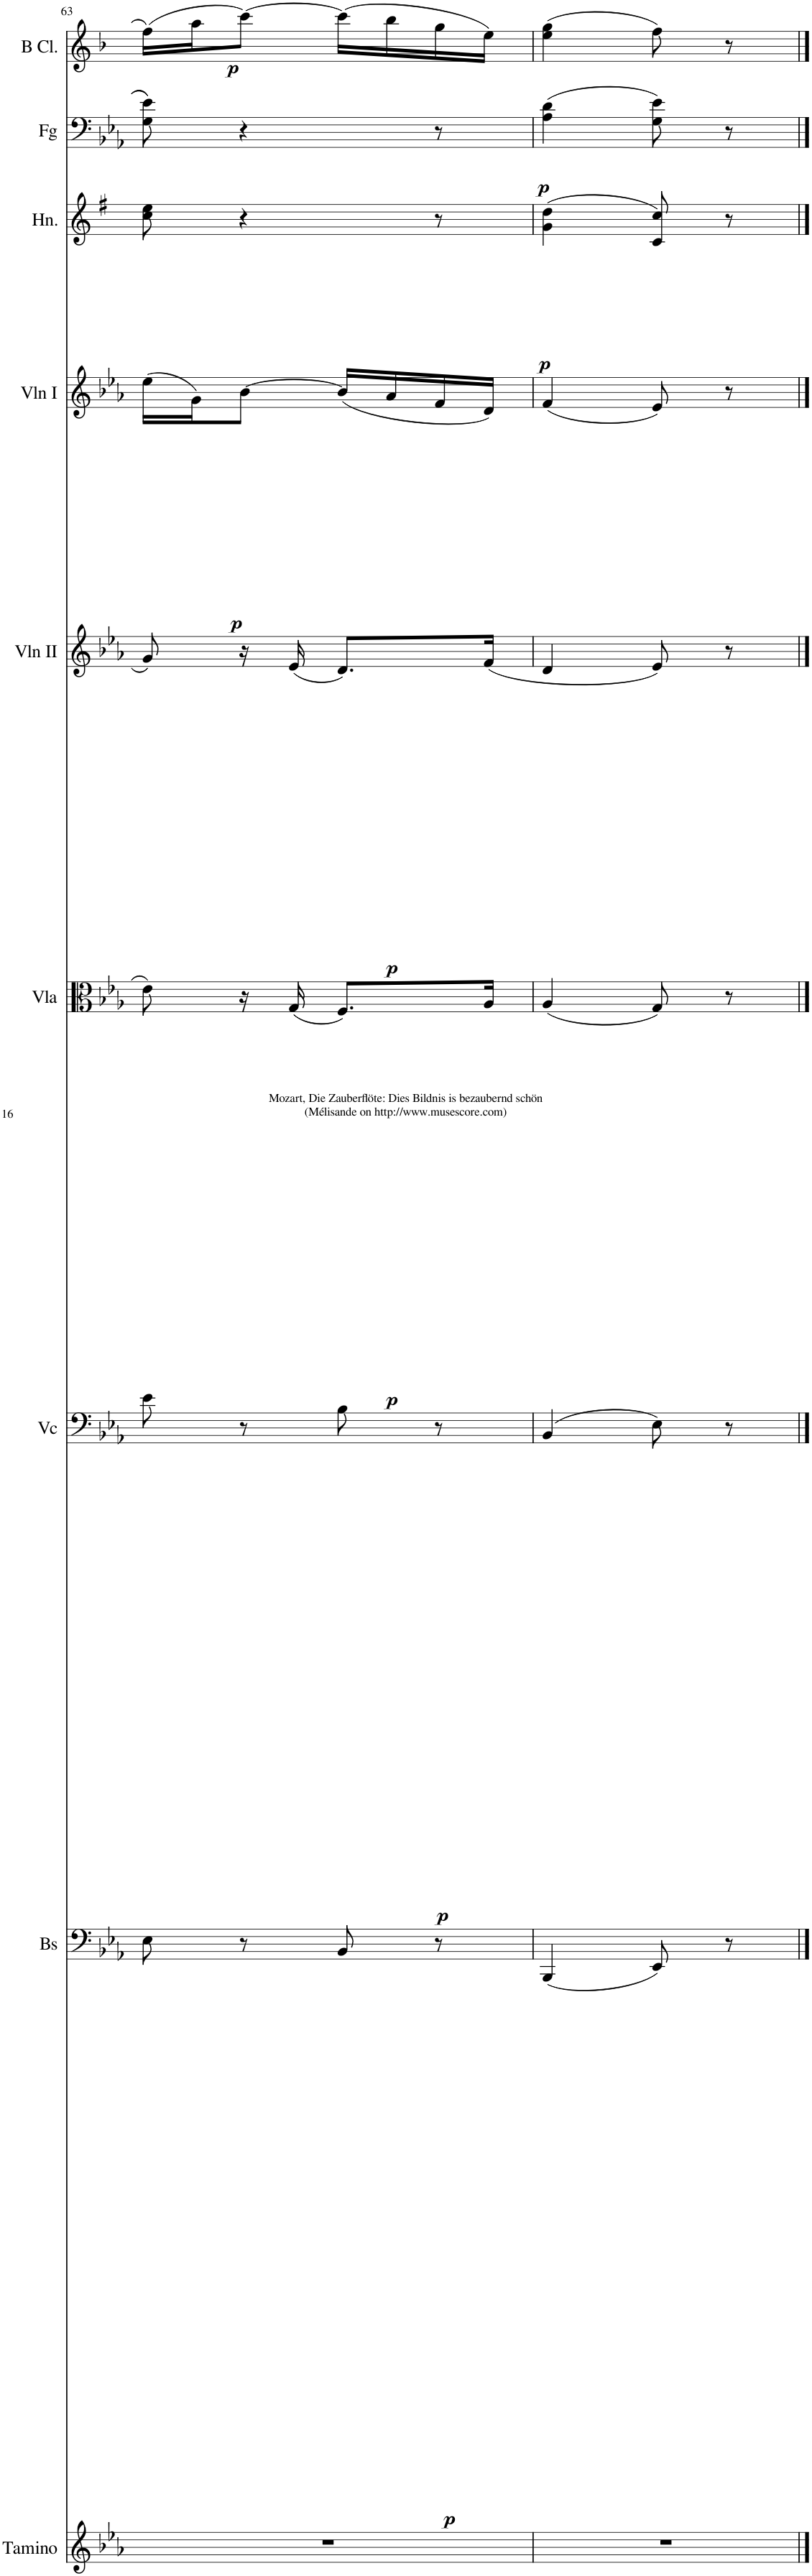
**kern	**kern	**dynam	**kern	**dynam	**kern	**dynam	**kern	**dynam	**kern	**dynam	**kern	**dynam	**kern	**dynam	**kern	**dynam
*part9	*part8	*part8	*part7	*part7	*part6	*part6	*part5	*part5	*part4	*part4	*part3	*part3	*part2	*part2	*part1	*part1
*staff9	*staff8	*staff8	*staff7	*staff7	*staff6	*staff6	*staff5	*staff5	*staff4	*staff4	*staff3	*staff3	*staff2	*staff2	*staff1	*staff1
*I"Tamino	*I"Basso	*	*I"Vc	*	*I"Viola	*	*I"Violini II	*	*I"Violini I	*	*I"E Horn	*	*I"Fagotti	*	*I"B Clarinet	*
*I'Tamino	*I'Bs	*	*I'Vc	*	*I'Vla	*	*I'Vln II	*	*I'Vln I	*	*I'Hn.	*	*I'Fg	*	*I'B Cl.	*
!!LO:PB:g=z
*clefG2	*clefF4	*	*clefF4	*	*clefC3	*	*clefG2	*	*clefG2	*	*clefG2	*	*clefF4	*	*clefG2	*
*	*Trd7c12	*	*	*	*	*	*	*	*	*	*Trd5c9	*	*	*	*Trd1c2	*
*k[b-e-a-]	*k[b-e-a-]	*	*k[b-e-a-]	*	*k[b-e-a-]	*	*k[b-e-a-]	*	*k[b-e-a-]	*	*k[f#]	*	*k[b-e-a-]	*	*k[b-]	*
*M2/4	*M2/4	*	*M2/4	*	*M2/4	*	*	*	*	*	*M2/4	*	*M2/4	*	*M2/4	*
=63	=63	=63	=63	=63	=63	=63	=63	=63	=63	=63	=63	=63	=63	=63	=63	=63
2r	8E-\	.	8e-\	.	8e-\	.	8g/	.	(16ee-\LL	.	8cc\ 8ee\	.	8G\ 8e-\	.	(16ff\LL	.
!	!	!	!	!	!	!	!	!	!	!LO:DY:b	!	!	!	!	!	!LO:DY:b
.	.	.	.	.	.	.	.	.	16g\J)	p	.	.	.	.	16aa\J	p
.	8r	.	8r	.	16r	.	16r	.	[8b-\J	.	4r	.	4r	.	[8ccc\J)	.
!	!	!	!	!	!	!LO:DY:b	!	!LO:DY:b	!	!	!	!	!	!	!	!
.	.	.	.	.	(16G/	p	(16e-/	p	.	.	.	.	.	.	.	.
!	!	!LO:DY:b	!	!LO:DY:b	!	!	!	!	!	!	!	!	!	!	!	!
.	8BB-/	p	8B-\	p	8.F/L)	.	8.d/L)	.	(16b-/LL]	.	.	.	.	.	(16ccc\LL]	.
.	.	.	.	.	.	.	.	.	16a-/	.	.	.	.	.	16bb-\	.
.	8r	.	8r	.	.	.	.	.	16f/	.	8r	.	8r	.	16gg\	.
.	.	.	.	.	16A-/Jk	.	(16f/Jk	.	16d/JJ)	.	.	.	.	.	16ee\JJ)	.
=64	=64	=64	=64	=64	=64	=64	=64	=64	=64	=64	=64	=64	=64	=64	=64	=64
!	!	!	!	!	!	!	!	!	!	!	!	!LO:DY:b	!	!LO:DY:b	!	!
2r	(4BBB-/	.	(4BB-/	.	(4A-/	.	4d/	.	(4f/	.	(4g\ 4dd\	p	(4A-\ 4d\	p	(4ee\ 4gg\	.
.	8EE-/)	.	8E-\)	.	8G/)	.	8e-/)	.	8e-/)	.	8c/ 8cc/)	.	8G\ 8e-\)	.	8ff\)	.
.	8r	.	8r	.	8r	.	8r	.	8r	.	8r	.	8r	.	8r	.
==	==	==	==	==	==	==	==	==	==	==	==	==	==	==	==	==
*-	*-	*-	*-	*-	*-	*-	*-	*-	*-	*-	*-	*-	*-	*-	*-	*-
